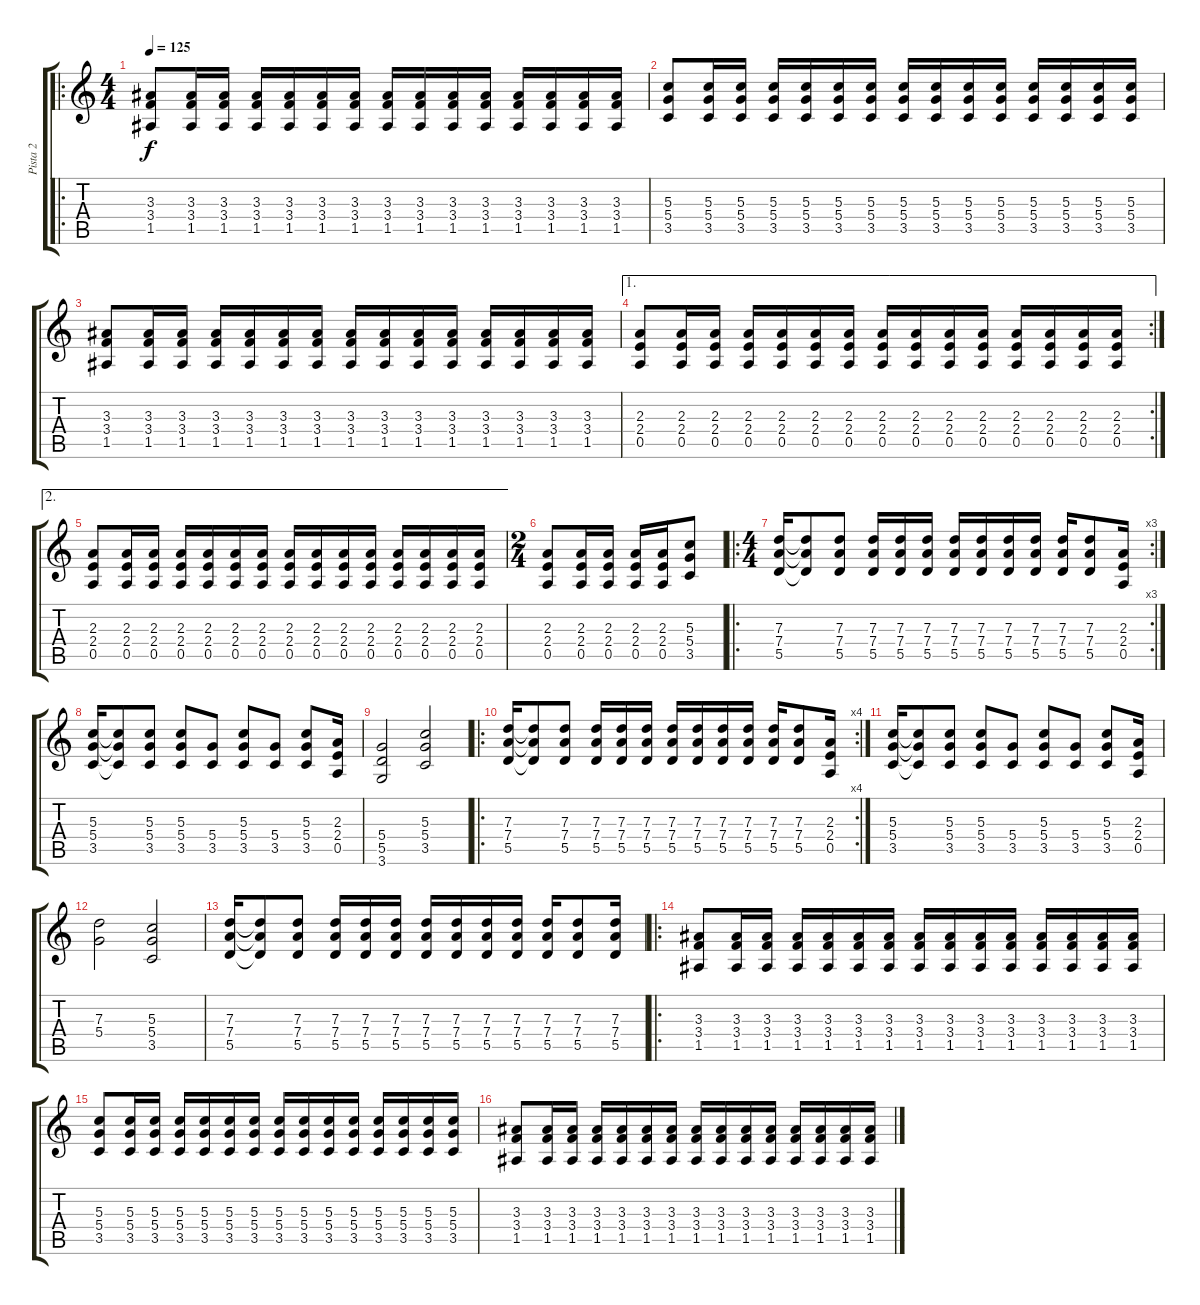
\track ("Pista 2" "Pista 2") {instrument distortionguitar}
\staff {score tabs}
\tuning (E4 B3 G3 D3 A2 E2) {hide}
\ro
\ts (4 4)
\tempo 125
\clef g2
\ks c
(3.3 3.4 1.5).8{dy f} (3.3 3.4 1.5).16 (3.3 3.4 1.5).16 (3.3 3.4 1.5).16 (3.3 3.4 1.5).16 (3.3 3.4 1.5).16 (3.3 3.4 1.5).16 (3.3 3.4 1.5).16 (3.3 3.4 1.5).16 (3.3 3.4 1.5).16 (3.3 3.4 1.5).16 (3.3 3.4 1.5).16 (3.3 3.4 1.5).16 (3.3 3.4 1.5).16 (3.3 3.4 1.5).16 |
(5.3 5.4 3.5).8 (5.3 5.4 3.5).16 (5.3 5.4 3.5).16 (5.3 5.4 3.5).16 (5.3 5.4 3.5).16 (5.3 5.4 3.5).16 (5.3 5.4 3.5).16 (5.3 5.4 3.5).16 (5.3 5.4 3.5).16 (5.3 5.4 3.5).16 (5.3 5.4 3.5).16 (5.3 5.4 3.5).16 (5.3 5.4 3.5).16 (5.3 5.4 3.5).16 (5.3 5.4 3.5).16 |
(3.3 3.4 1.5).8 (3.3 3.4 1.5).16 (3.3 3.4 1.5).16 (3.3 3.4 1.5).16 (3.3 3.4 1.5).16 (3.3 3.4 1.5).16 (3.3 3.4 1.5).16 (3.3 3.4 1.5).16 (3.3 3.4 1.5).16 (3.3 3.4 1.5).16 (3.3 3.4 1.5).16 (3.3 3.4 1.5).16 (3.3 3.4 1.5).16 (3.3 3.4 1.5).16 (3.3 3.4 1.5).16 |
\ae 1
\rc 2
(2.3 2.4 0.5).8 (2.3 2.4 0.5).16 (2.3 2.4 0.5).16 (2.3 2.4 0.5).16 (2.3 2.4 0.5).16 (2.3 2.4 0.5).16 (2.3 2.4 0.5).16 (2.3 2.4 0.5).16 (2.3 2.4 0.5).16 (2.3 2.4 0.5).16 (2.3 2.4 0.5).16 (2.3 2.4 0.5).16 (2.3 2.4 0.5).16 (2.3 2.4 0.5).16 (2.3 2.4 0.5).16 |
\ae 2
(2.3 2.4 0.5).8 (2.3 2.4 0.5).16 (2.3 2.4 0.5).16 (2.3 2.4 0.5).16 (2.3 2.4 0.5).16 (2.3 2.4 0.5).16 (2.3 2.4 0.5).16 (2.3 2.4 0.5).16 (2.3 2.4 0.5).16 (2.3 2.4 0.5).16 (2.3 2.4 0.5).16 (2.3 2.4 0.5).16 (2.3 2.4 0.5).16 (2.3 2.4 0.5).16 (2.3 2.4 0.5).16 |
\ts (2 4)
(2.3 2.4 0.5).8 (2.3 2.4 0.5).16 (2.3 2.4 0.5).16 (2.3 2.4 0.5).16 (2.3 2.4 0.5).16 (5.3 5.4 3.5).8 |
\ro
\rc 3
\ts (4 4)
(7.3 7.4 5.5).16 (7.3{t} 7.4{t} 5.5{t}).8 (7.3 7.4 5.5).8 (7.3 7.4 5.5).16 (7.3 7.4 5.5).16 (7.3 7.4 5.5).16 (7.3 7.4 5.5).16 (7.3 7.4 5.5).16 (7.3 7.4 5.5).16 (7.3 7.4 5.5).16 (7.3 7.4 5.5).16 (7.3 7.4 5.5).8 (2.3 2.4 0.5).16 |
(5.3 5.4 3.5).16 (5.3{t} 5.4{t} 3.5{t}).8 (5.3 5.4 3.5).8 (5.3 5.4 3.5).8 (5.4 3.5).8 (5.3 5.4 3.5).8 (5.4 3.5).8 (5.3 5.4 3.5).8 (2.3 2.4 0.5).16 |
(5.4 5.5 3.6).2 (5.3 5.4 3.5).2 |
\ro
\rc 4
(7.3 7.4 5.5).16 (7.3{t} 7.4{t} 5.5{t}).8 (7.3 7.4 5.5).8 (7.3 7.4 5.5).16 (7.3 7.4 5.5).16 (7.3 7.4 5.5).16 (7.3 7.4 5.5).16 (7.3 7.4 5.5).16 (7.3 7.4 5.5).16 (7.3 7.4 5.5).16 (7.3 7.4 5.5).16 (7.3 7.4 5.5).8 (2.3 2.4 0.5).16 |
(5.3 5.4 3.5).16 (5.3{t} 5.4{t} 3.5{t}).8 (5.3 5.4 3.5).8 (5.3 5.4 3.5).8 (5.4 3.5).8 (5.3 5.4 3.5).8 (5.4 3.5).8 (5.3 5.4 3.5).8 (2.3 2.4 0.5).16 |
(7.3 5.4).2 (5.3 5.4 3.5).2 |
(7.3 7.4 5.5).16 (7.3{t} 7.4{t} 5.5{t}).8 (7.3 7.4 5.5).8 (7.3 7.4 5.5).16 (7.3 7.4 5.5).16 (7.3 7.4 5.5).16 (7.3 7.4 5.5).16 (7.3 7.4 5.5).16 (7.3 7.4 5.5).16 (7.3 7.4 5.5).16 (7.3 7.4 5.5).16 (7.3 7.4 5.5).8 (7.3 7.4 5.5).16 |
\ro
(3.3 3.4 1.5).8 (3.3 3.4 1.5).16 (3.3 3.4 1.5).16 (3.3 3.4 1.5).16 (3.3 3.4 1.5).16 (3.3 3.4 1.5).16 (3.3 3.4 1.5).16 (3.3 3.4 1.5).16 (3.3 3.4 1.5).16 (3.3 3.4 1.5).16 (3.3 3.4 1.5).16 (3.3 3.4 1.5).16 (3.3 3.4 1.5).16 (3.3 3.4 1.5).16 (3.3 3.4 1.5).16 |
(5.3 5.4 3.5).8 (5.3 5.4 3.5).16 (5.3 5.4 3.5).16 (5.3 5.4 3.5).16 (5.3 5.4 3.5).16 (5.3 5.4 3.5).16 (5.3 5.4 3.5).16 (5.3 5.4 3.5).16 (5.3 5.4 3.5).16 (5.3 5.4 3.5).16 (5.3 5.4 3.5).16 (5.3 5.4 3.5).16 (5.3 5.4 3.5).16 (5.3 5.4 3.5).16 (5.3 5.4 3.5).16 |
(3.3 3.4 1.5).8 (3.3 3.4 1.5).16 (3.3 3.4 1.5).16 (3.3 3.4 1.5).16 (3.3 3.4 1.5).16 (3.3 3.4 1.5).16 (3.3 3.4 1.5).16 (3.3 3.4 1.5).16 (3.3 3.4 1.5).16 (3.3 3.4 1.5).16 (3.3 3.4 1.5).16 (3.3 3.4 1.5).16 (3.3 3.4 1.5).16 (3.3 3.4 1.5).16 (3.3 3.4 1.5).16
